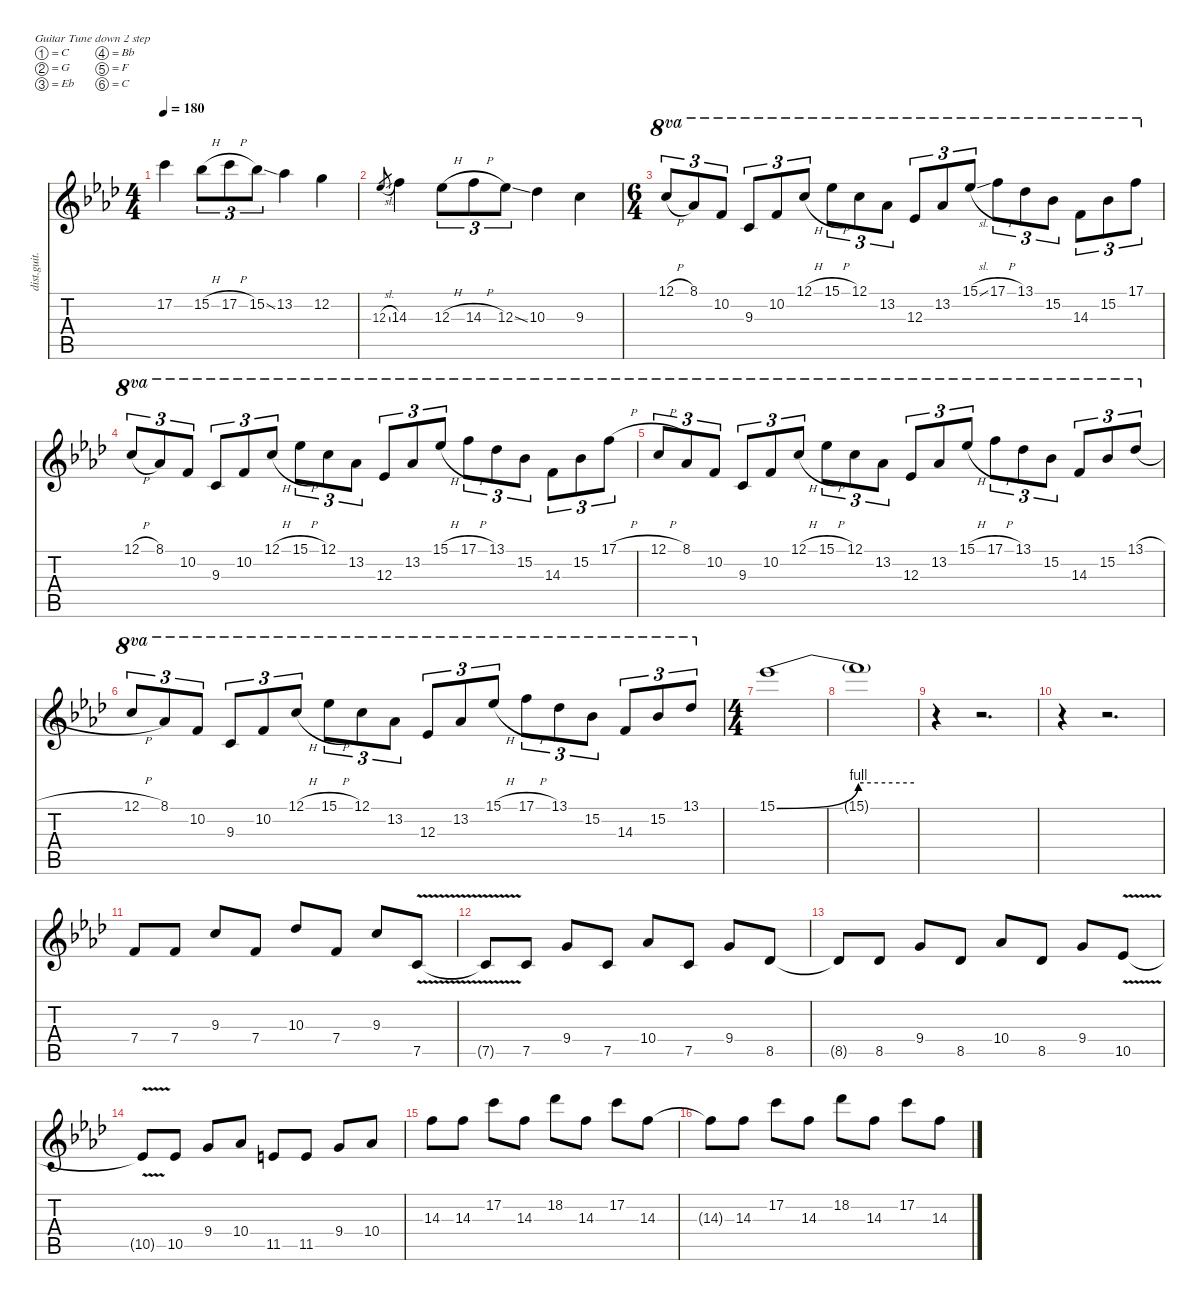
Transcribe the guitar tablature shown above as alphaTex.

\defaultSystemsLayout 4
\hideDynamics
\bracketExtendMode nobrackets
\track ("Rob" "dist.guit.") {instrument distortionguitar}
\staff {score tabs}
\tuning (C4 G3 Eb3 Bb2 F2 C2)
\ts (4 4)
\tempo 180
\clef g2
\ks fminor
17.2{acc forcenatural}.4{dy f beam Down} 15.2{h acc b}.8{tu (3 2) beam Down} 17.2{h acc forcenatural}.8{tu (3 2) beam Down} 15.2{ss acc b}.8{tu (3 2) beam Down} 13.2{acc b}.4{beam Down} 12.2{acc forcenatural}.4{beam Down} |
12.3{sl acc b}.8{gr dy mf beam Up} 14.3{acc forcenatural}.4{dy f beam Down} 12.3{h acc b}.8{tu (3 2) beam Down} 14.3{h acc forcenatural}.8{tu (3 2) beam Down} 12.3{ss acc b}.8{tu (3 2) beam Down} 10.3{acc b}.4{beam Down} 9.3{acc forcenatural}.4{beam Down} |
\ts (6 4)
\beaming (8 6 6)
12.1{h acc forcenatural}.8{tu (3 2) ot 8va beam Up} 8.1{acc b}.8{tu (3 2) ot 8va beam Up} 10.2{acc forcenatural}.8{tu (3 2) ot 8va beam Up} 9.3{acc forcenatural}.8{tu (3 2) ot 8va beam Up} 10.2{acc forcenatural}.8{tu (3 2) ot 8va beam Up} 12.1{h acc forcenatural}.8{tu (3 2) ot 8va beam Up} 15.1{h acc b}.8{tu (3 2) ot 8va beam Down} 12.1{acc forcenatural}.8{tu (3 2) ot 8va beam Down} 13.2{acc b}.8{tu (3 2) ot 8va beam Down} 12.3{acc b}.8{tu (3 2) ot 8va beam Up} 13.2{acc b}.8{tu (3 2) ot 8va beam Up} 15.1{sl acc b}.8{tu (3 2) ot 8va beam Up} 17.1{h acc forcenatural}.8{tu (3 2) ot 8va beam Down} 13.1{acc b}.8{tu (3 2) ot 8va beam Down} 15.2{acc b}.8{tu (3 2) ot 8va beam Down} 14.3{acc forcenatural}.8{tu (3 2) ot 8va beam Down} 15.2{acc b}.8{tu (3 2) ot 8va beam Down} 17.1{acc forcenatural}.8{tu (3 2) ot 8va beam Down} |
12.1{h acc forcenatural}.8{tu (3 2) ot 8va beam Up} 8.1{acc b}.8{tu (3 2) ot 8va beam Up} 10.2{acc forcenatural}.8{tu (3 2) ot 8va beam Up} 9.3{acc forcenatural}.8{tu (3 2) ot 8va beam Up} 10.2{acc forcenatural}.8{tu (3 2) ot 8va beam Up} 12.1{h acc forcenatural}.8{tu (3 2) ot 8va beam Up} 15.1{h acc b}.8{tu (3 2) ot 8va beam Down} 12.1{acc forcenatural}.8{tu (3 2) ot 8va beam Down} 13.2{acc b}.8{tu (3 2) ot 8va beam Down} 12.3{acc b}.8{tu (3 2) ot 8va beam Up} 13.2{acc b}.8{tu (3 2) ot 8va beam Up} 15.1{h acc b}.8{tu (3 2) ot 8va beam Up} 17.1{h acc forcenatural}.8{tu (3 2) ot 8va beam Down} 13.1{acc b}.8{tu (3 2) ot 8va beam Down} 15.2{acc b}.8{tu (3 2) ot 8va beam Down} 14.3{acc forcenatural}.8{tu (3 2) ot 8va beam Down} 15.2{acc b}.8{tu (3 2) ot 8va beam Down} 17.1{h acc forcenatural}.8{tu (3 2) ot 8va beam Down} |
12.1{h acc forcenatural}.8{tu (3 2) ot 8va beam Up} 8.1{acc b}.8{tu (3 2) ot 8va beam Up} 10.2{acc forcenatural}.8{tu (3 2) ot 8va beam Up} 9.3{acc forcenatural}.8{tu (3 2) ot 8va beam Up} 10.2{acc forcenatural}.8{tu (3 2) ot 8va beam Up} 12.1{h acc forcenatural}.8{tu (3 2) ot 8va beam Up} 15.1{h acc b}.8{tu (3 2) ot 8va beam Down} 12.1{acc forcenatural}.8{tu (3 2) ot 8va beam Down} 13.2{acc b}.8{tu (3 2) ot 8va beam Down} 12.3{acc b}.8{tu (3 2) ot 8va beam Up} 13.2{acc b}.8{tu (3 2) ot 8va beam Up} 15.1{h acc b}.8{tu (3 2) ot 8va beam Up} 17.1{h acc forcenatural}.8{tu (3 2) ot 8va beam Down} 13.1{acc b}.8{tu (3 2) ot 8va beam Down} 15.2{acc b}.8{tu (3 2) ot 8va beam Down} 14.3{acc forcenatural}.8{tu (3 2) ot 8va beam Up} 15.2{acc b}.8{tu (3 2) ot 8va beam Up} 13.1{h acc b}.8{tu (3 2) ot 8va beam Up} |
12.1{h acc forcenatural}.8{tu (3 2) ot 8va beam Up} 8.1{acc b}.8{tu (3 2) ot 8va beam Up} 10.2{acc forcenatural}.8{tu (3 2) ot 8va beam Up} 9.3{acc forcenatural}.8{tu (3 2) ot 8va beam Up} 10.2{acc forcenatural}.8{tu (3 2) ot 8va beam Up} 12.1{h acc forcenatural}.8{tu (3 2) ot 8va beam Up} 15.1{h acc b}.8{tu (3 2) ot 8va beam Down} 12.1{acc forcenatural}.8{tu (3 2) ot 8va beam Down} 13.2{acc b}.8{tu (3 2) ot 8va beam Down} 12.3{acc b}.8{tu (3 2) ot 8va beam Up} 13.2{acc b}.8{tu (3 2) ot 8va beam Up} 15.1{h acc b}.8{tu (3 2) ot 8va beam Up} 17.1{h acc forcenatural}.8{tu (3 2) ot 8va beam Down} 13.1{acc b}.8{tu (3 2) ot 8va beam Down} 15.2{acc b}.8{tu (3 2) ot 8va beam Down} 14.3{acc forcenatural}.8{tu (3 2) ot 8va beam Up} 15.2{acc b}.8{tu (3 2) ot 8va beam Up} 13.1{acc b}.8{tu (3 2) ot 8va beam Up} |
\ts (4 4)
\beaming (8 2 2 2 2)
15.1{be (bend 0 0 60 4) acc b}.1{beam Down} |
15.1{be (hold 0 4 60 4) t}.1{beam Down} |
r.4{beam Down} r.2{d beam Down} |
r.4{beam Down} r.2{d beam Down} |
7.4{acc forcenatural}.8{beam Up} 7.4{acc forcenatural}.8{beam Up} 9.3{acc forcenatural}.8{beam Up} 7.4{acc forcenatural}.8{beam Up} 10.3{acc b}.8{beam Up} 7.4{acc forcenatural}.8{beam Up} 9.3{acc forcenatural}.8{beam Up} 7.5{v acc forcenatural}.8{beam Up} |
7.5{v t acc forcenatural}.8{beam Up} 7.5{acc forcenatural}.8{beam Up} 9.4{acc forcenatural}.8{beam Up} 7.5{acc forcenatural}.8{beam Up} 10.4{acc b}.8{beam Up} 7.5{acc forcenatural}.8{beam Up} 9.4{acc forcenatural}.8{beam Up} 8.5{acc b}.8{beam Up} |
8.5{t acc b}.8{beam Up} 8.5{acc b}.8{beam Up} 9.4{acc forcenatural}.8{beam Up} 8.5{acc b}.8{beam Up} 10.4{acc b}.8{beam Up} 8.5{acc b}.8{beam Up} 9.4{acc forcenatural}.8{beam Up} 10.5{v acc b}.8{beam Up} |
10.5{v t acc b}.8{beam Up} 10.5{acc b}.8{beam Up} 9.4{acc forcenatural}.8{beam Up} 10.4{acc b}.8{beam Up} 11.5{acc forcenatural}.8{beam Up} 11.5{acc forcenatural}.8{beam Up} 9.4{acc forcenatural}.8{beam Up} 10.4{acc b}.8{beam Up} |
14.3{acc forcenatural}.8{beam Down} 14.3{acc forcenatural}.8{beam Down} 17.2{acc forcenatural}.8{beam Down} 14.3{acc forcenatural}.8{beam Down} 18.2{acc b}.8{beam Down} 14.3{acc forcenatural}.8{beam Down} 17.2{acc forcenatural}.8{beam Down} 14.3{acc forcenatural}.8{beam Down} |
14.3{t acc forcenatural}.8{beam Down} 14.3{acc forcenatural}.8{beam Down} 17.2{acc forcenatural}.8{beam Down} 14.3{acc forcenatural}.8{beam Down} 18.2{acc b}.8{beam Down} 14.3{acc forcenatural}.8{beam Down} 17.2{acc forcenatural}.8{beam Down} 14.3{acc forcenatural}.8{beam Down}
